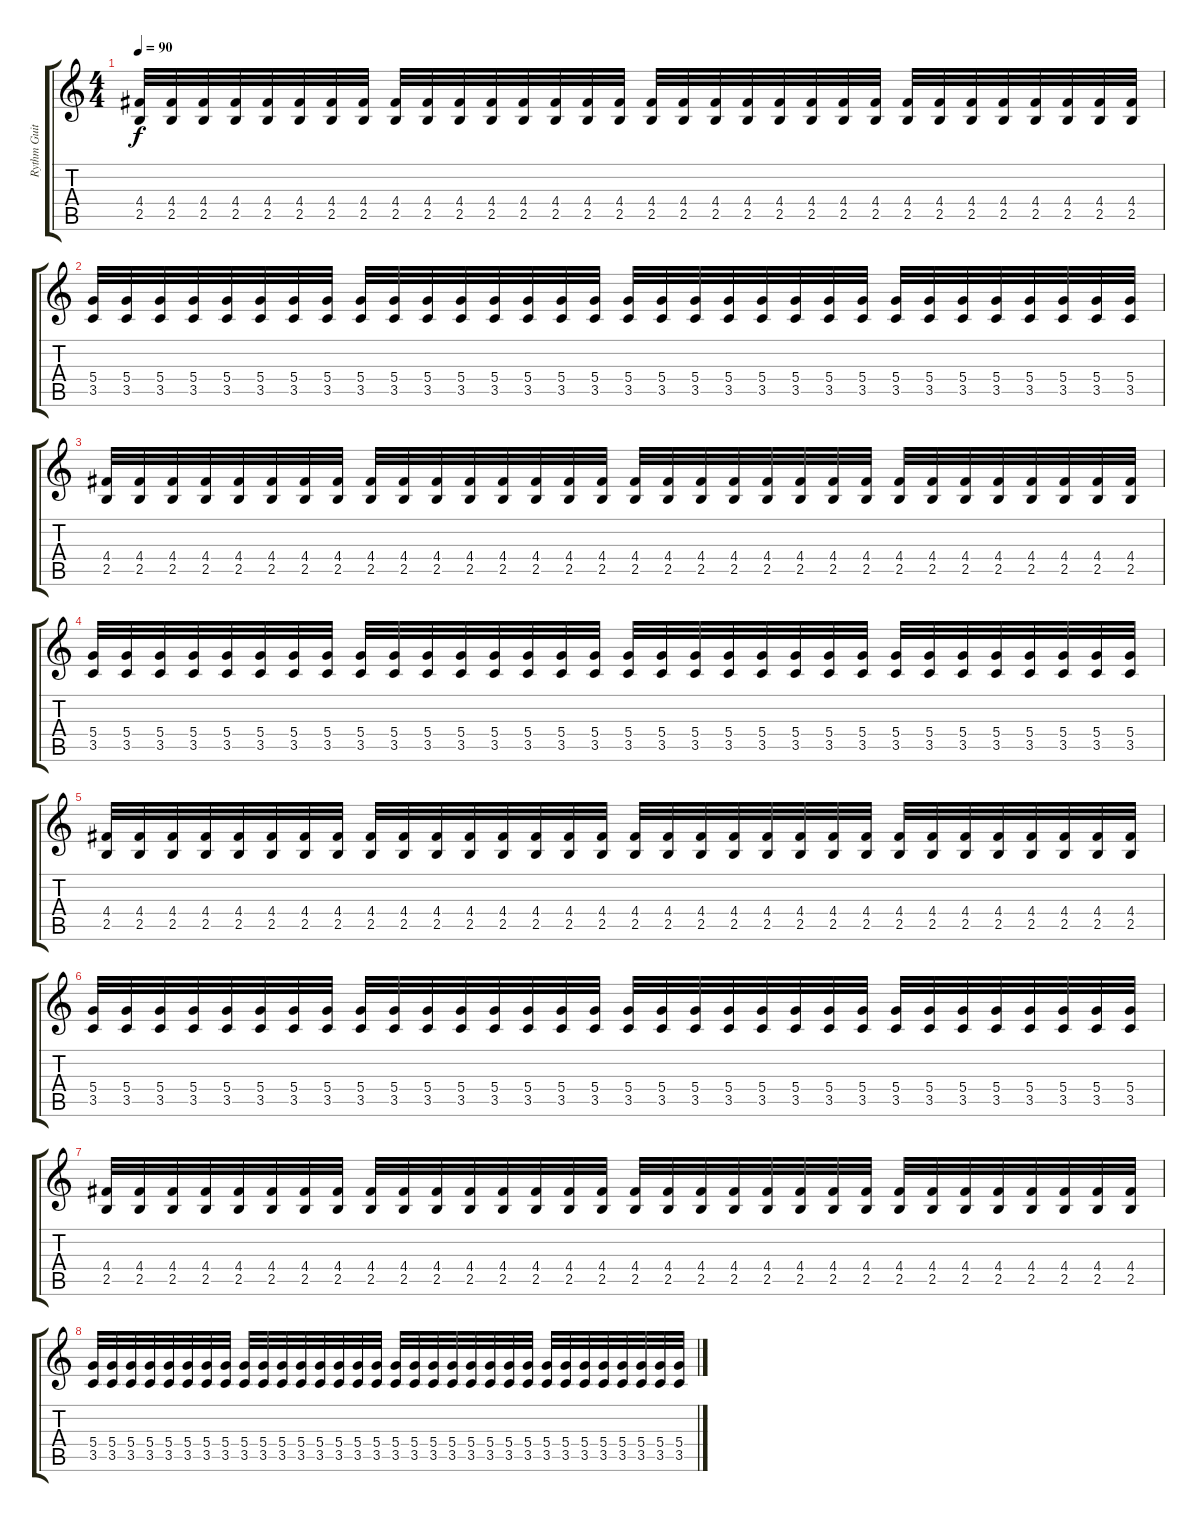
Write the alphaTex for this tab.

\track ("Rythm Guitar" "Rythm Guit") {instrument distortionguitar}
\staff {score tabs}
\tuning (E4 B3 G3 D3 A2 E2) {hide}
\ts (4 4)
\tempo 90
\clef g2
\ks c
(4.4 2.5).32{dy f} (4.4 2.5).32 (4.4 2.5).32 (4.4 2.5).32 (4.4 2.5).32 (4.4 2.5).32 (4.4 2.5).32 (4.4 2.5).32 (4.4 2.5).32 (4.4 2.5).32 (4.4 2.5).32 (4.4 2.5).32 (4.4 2.5).32 (4.4 2.5).32 (4.4 2.5).32 (4.4 2.5).32 (4.4 2.5).32 (4.4 2.5).32 (4.4 2.5).32 (4.4 2.5).32 (4.4 2.5).32 (4.4 2.5).32 (4.4 2.5).32 (4.4 2.5).32 (4.4 2.5).32 (4.4 2.5).32 (4.4 2.5).32 (4.4 2.5).32 (4.4 2.5).32 (4.4 2.5).32 (4.4 2.5).32 (4.4 2.5).32 |
(5.4 3.5).32 (5.4 3.5).32 (5.4 3.5).32 (5.4 3.5).32 (5.4 3.5).32 (5.4 3.5).32 (5.4 3.5).32 (5.4 3.5).32 (5.4 3.5).32 (5.4 3.5).32 (5.4 3.5).32 (5.4 3.5).32 (5.4 3.5).32 (5.4 3.5).32 (5.4 3.5).32 (5.4 3.5).32 (5.4 3.5).32 (5.4 3.5).32 (5.4 3.5).32 (5.4 3.5).32 (5.4 3.5).32 (5.4 3.5).32 (5.4 3.5).32 (5.4 3.5).32 (5.4 3.5).32 (5.4 3.5).32 (5.4 3.5).32 (5.4 3.5).32 (5.4 3.5).32 (5.4 3.5).32 (5.4 3.5).32 (5.4 3.5).32 |
(4.4 2.5).32 (4.4 2.5).32 (4.4 2.5).32 (4.4 2.5).32 (4.4 2.5).32 (4.4 2.5).32 (4.4 2.5).32 (4.4 2.5).32 (4.4 2.5).32 (4.4 2.5).32 (4.4 2.5).32 (4.4 2.5).32 (4.4 2.5).32 (4.4 2.5).32 (4.4 2.5).32 (4.4 2.5).32 (4.4 2.5).32 (4.4 2.5).32 (4.4 2.5).32 (4.4 2.5).32 (4.4 2.5).32 (4.4 2.5).32 (4.4 2.5).32 (4.4 2.5).32 (4.4 2.5).32 (4.4 2.5).32 (4.4 2.5).32 (4.4 2.5).32 (4.4 2.5).32 (4.4 2.5).32 (4.4 2.5).32 (4.4 2.5).32 |
(5.4 3.5).32 (5.4 3.5).32 (5.4 3.5).32 (5.4 3.5).32 (5.4 3.5).32 (5.4 3.5).32 (5.4 3.5).32 (5.4 3.5).32 (5.4 3.5).32 (5.4 3.5).32 (5.4 3.5).32 (5.4 3.5).32 (5.4 3.5).32 (5.4 3.5).32 (5.4 3.5).32 (5.4 3.5).32 (5.4 3.5).32 (5.4 3.5).32 (5.4 3.5).32 (5.4 3.5).32 (5.4 3.5).32 (5.4 3.5).32 (5.4 3.5).32 (5.4 3.5).32 (5.4 3.5).32 (5.4 3.5).32 (5.4 3.5).32 (5.4 3.5).32 (5.4 3.5).32 (5.4 3.5).32 (5.4 3.5).32 (5.4 3.5).32 |
(4.4 2.5).32 (4.4 2.5).32 (4.4 2.5).32 (4.4 2.5).32 (4.4 2.5).32 (4.4 2.5).32 (4.4 2.5).32 (4.4 2.5).32 (4.4 2.5).32 (4.4 2.5).32 (4.4 2.5).32 (4.4 2.5).32 (4.4 2.5).32 (4.4 2.5).32 (4.4 2.5).32 (4.4 2.5).32 (4.4 2.5).32 (4.4 2.5).32 (4.4 2.5).32 (4.4 2.5).32 (4.4 2.5).32 (4.4 2.5).32 (4.4 2.5).32 (4.4 2.5).32 (4.4 2.5).32 (4.4 2.5).32 (4.4 2.5).32 (4.4 2.5).32 (4.4 2.5).32 (4.4 2.5).32 (4.4 2.5).32 (4.4 2.5).32 |
(5.4 3.5).32 (5.4 3.5).32 (5.4 3.5).32 (5.4 3.5).32 (5.4 3.5).32 (5.4 3.5).32 (5.4 3.5).32 (5.4 3.5).32 (5.4 3.5).32 (5.4 3.5).32 (5.4 3.5).32 (5.4 3.5).32 (5.4 3.5).32 (5.4 3.5).32 (5.4 3.5).32 (5.4 3.5).32 (5.4 3.5).32 (5.4 3.5).32 (5.4 3.5).32 (5.4 3.5).32 (5.4 3.5).32 (5.4 3.5).32 (5.4 3.5).32 (5.4 3.5).32 (5.4 3.5).32 (5.4 3.5).32 (5.4 3.5).32 (5.4 3.5).32 (5.4 3.5).32 (5.4 3.5).32 (5.4 3.5).32 (5.4 3.5).32 |
(4.4 2.5).32 (4.4 2.5).32 (4.4 2.5).32 (4.4 2.5).32 (4.4 2.5).32 (4.4 2.5).32 (4.4 2.5).32 (4.4 2.5).32 (4.4 2.5).32 (4.4 2.5).32 (4.4 2.5).32 (4.4 2.5).32 (4.4 2.5).32 (4.4 2.5).32 (4.4 2.5).32 (4.4 2.5).32 (4.4 2.5).32 (4.4 2.5).32 (4.4 2.5).32 (4.4 2.5).32 (4.4 2.5).32 (4.4 2.5).32 (4.4 2.5).32 (4.4 2.5).32 (4.4 2.5).32 (4.4 2.5).32 (4.4 2.5).32 (4.4 2.5).32 (4.4 2.5).32 (4.4 2.5).32 (4.4 2.5).32 (4.4 2.5).32 |
(5.4 3.5).32 (5.4 3.5).32 (5.4 3.5).32 (5.4 3.5).32 (5.4 3.5).32 (5.4 3.5).32 (5.4 3.5).32 (5.4 3.5).32 (5.4 3.5).32 (5.4 3.5).32 (5.4 3.5).32 (5.4 3.5).32 (5.4 3.5).32 (5.4 3.5).32 (5.4 3.5).32 (5.4 3.5).32 (5.4 3.5).32 (5.4 3.5).32 (5.4 3.5).32 (5.4 3.5).32 (5.4 3.5).32 (5.4 3.5).32 (5.4 3.5).32 (5.4 3.5).32 (5.4 3.5).32 (5.4 3.5).32 (5.4 3.5).32 (5.4 3.5).32 (5.4 3.5).32 (5.4 3.5).32 (5.4 3.5).32 (5.4 3.5).32
